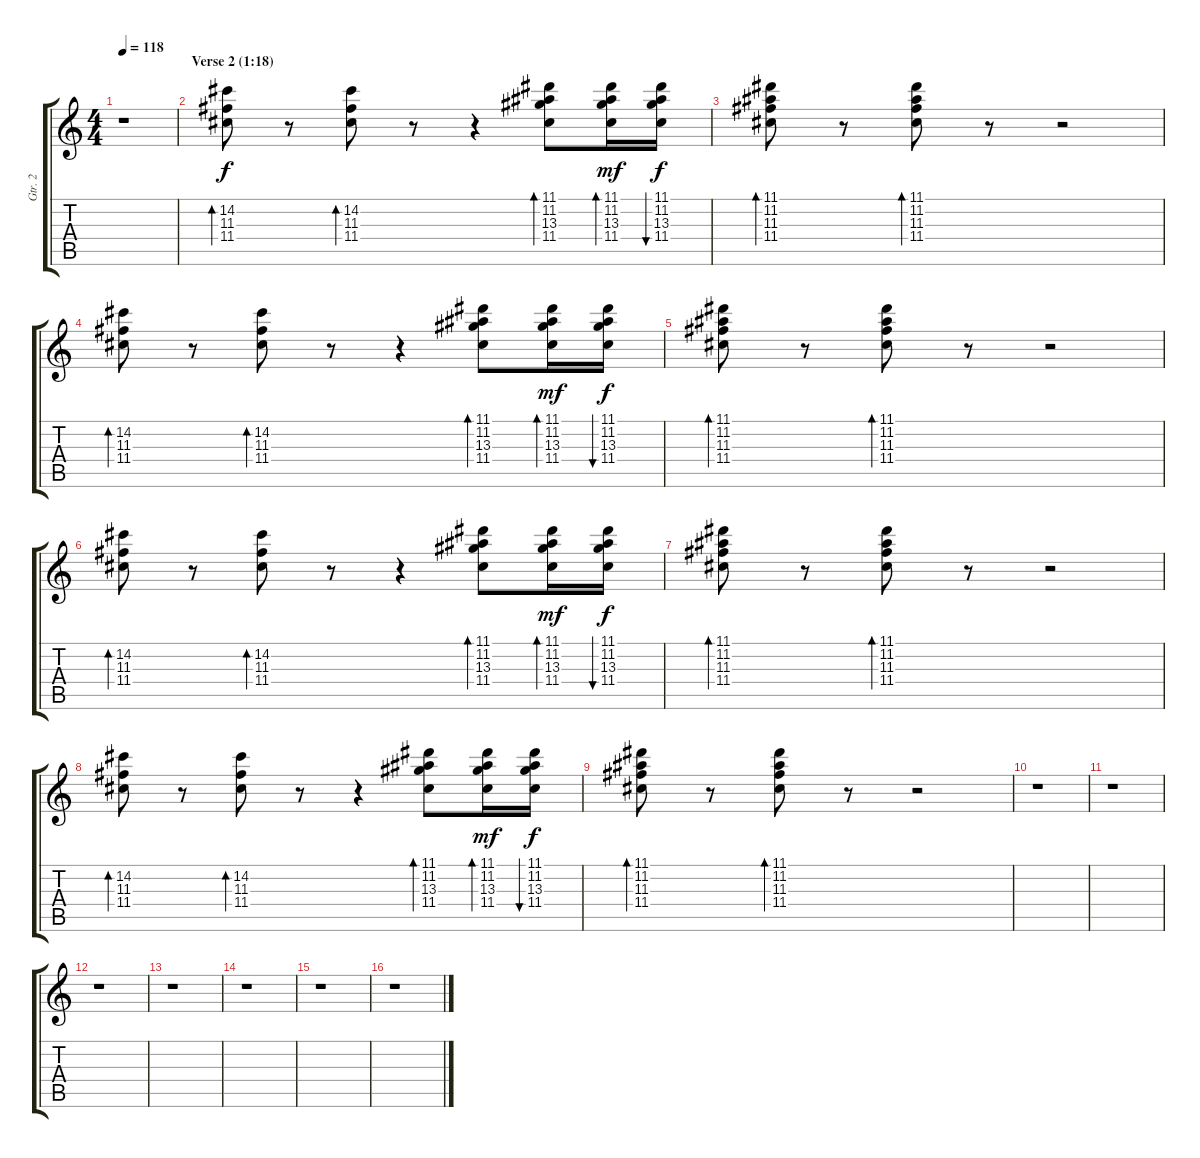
\track ("Gtr. 2" "Gtr. 2") {instrument electricguitarclean}
\staff {score tabs}
\tuning (E4 B3 G3 D3 A2 E2) {hide}
\ts (4 4)
\tempo 118
\clef g2
\ks c
r.1{dy f} |
\section ("" "Verse 2 (1:18)")
(14.2 11.3 11.4).8{bd 60} r.8 (14.2 11.3 11.4).8{bd 60} r.8 r.4 (11.1 11.2 13.3 11.4).8{bd 60} (11.1 11.2 13.3 11.4).16{bd 60 dy mf} (11.1 11.2 13.3 11.4).16{bu 60 dy f} |
(11.1 11.2 11.3 11.4).8{bd 60} r.8 (11.1 11.2 11.3 11.4).8{bd 60} r.8 r.2 |
(14.2 11.3 11.4).8{bd 60} r.8 (14.2 11.3 11.4).8{bd 60} r.8 r.4 (11.1 11.2 13.3 11.4).8{bd 60} (11.1 11.2 13.3 11.4).16{bd 60 dy mf} (11.1 11.2 13.3 11.4).16{bu 60 dy f} |
(11.1 11.2 11.3 11.4).8{bd 60} r.8 (11.1 11.2 11.3 11.4).8{bd 60} r.8 r.2 |
(14.2 11.3 11.4).8{bd 60} r.8 (14.2 11.3 11.4).8{bd 60} r.8 r.4 (11.1 11.2 13.3 11.4).8{bd 60} (11.1 11.2 13.3 11.4).16{bd 60 dy mf} (11.1 11.2 13.3 11.4).16{bu 60 dy f} |
(11.1 11.2 11.3 11.4).8{bd 60} r.8 (11.1 11.2 11.3 11.4).8{bd 60} r.8 r.2 |
(14.2 11.3 11.4).8{bd 60} r.8 (14.2 11.3 11.4).8{bd 60} r.8 r.4 (11.1 11.2 13.3 11.4).8{bd 60} (11.1 11.2 13.3 11.4).16{bd 60 dy mf} (11.1 11.2 13.3 11.4).16{bu 60 dy f} |
(11.1 11.2 11.3 11.4).8{bd 60} r.8 (11.1 11.2 11.3 11.4).8{bd 60} r.8 r.2 |
r.1 |
r.1 |
r.1 |
r.1 |
r.1 |
r.1 |
r.1
